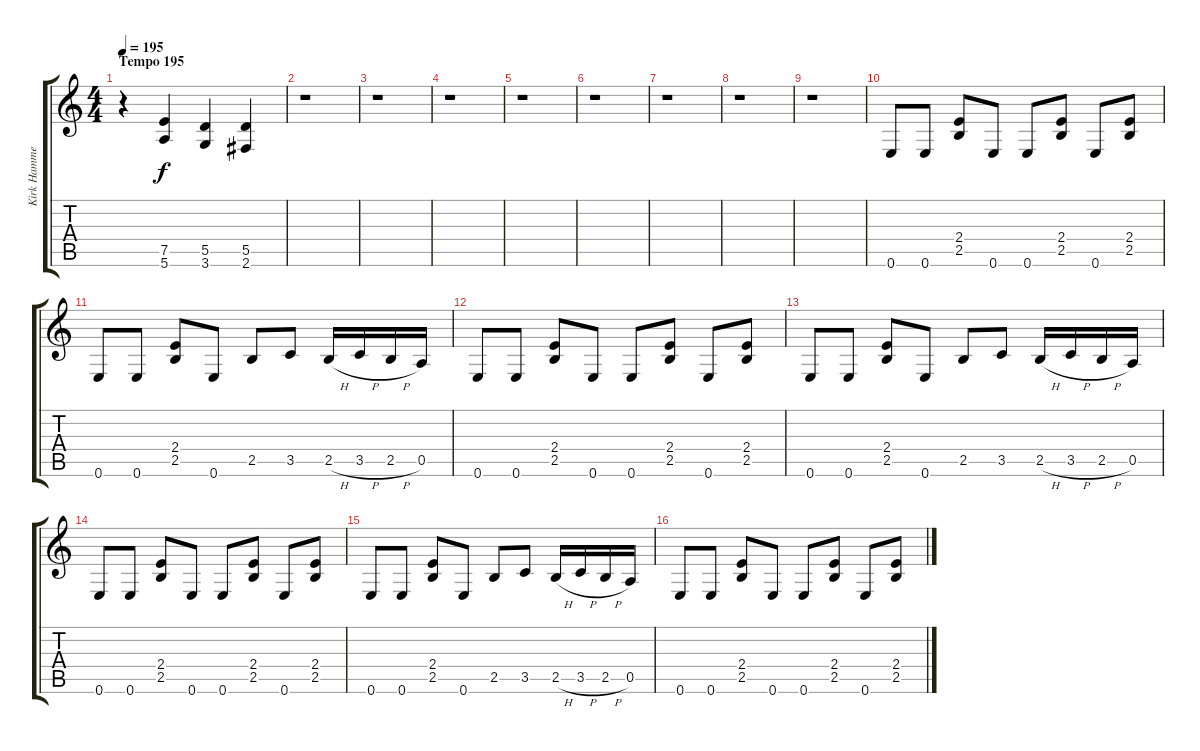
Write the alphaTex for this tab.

\track ("Kirk Hammet (Guitar)" "Kirk Hamme") {instrument distortionguitar}
\staff {score tabs}
\tuning (E4 B3 G3 D3 A2 E2) {hide}
\ts (4 4)
\section ("" "Tempo 195")
\tempo 195
\clef g2
\ks c
r.4{dy f} (7.5 5.6).4 (5.5 3.6).4 (5.5 2.6).4 |
r.1 |
r.1 |
r.1 |
r.1 |
r.1 |
r.1 |
r.1 |
r.1 |
0.6.8 0.6.8 (2.4 2.5).8 0.6.8 0.6.8 (2.4 2.5).8 0.6.8 (2.4 2.5).8 |
0.6.8 0.6.8 (2.4 2.5).8 0.6.8 2.5.8 3.5.8 2.5{h}.16 3.5{h}.16 2.5{h}.16 0.5.16 |
0.6.8 0.6.8 (2.4 2.5).8 0.6.8 0.6.8 (2.4 2.5).8 0.6.8 (2.4 2.5).8 |
0.6.8 0.6.8 (2.4 2.5).8 0.6.8 2.5.8 3.5.8 2.5{h}.16 3.5{h}.16 2.5{h}.16 0.5.16 |
0.6.8 0.6.8 (2.4 2.5).8 0.6.8 0.6.8 (2.4 2.5).8 0.6.8 (2.4 2.5).8 |
0.6.8 0.6.8 (2.4 2.5).8 0.6.8 2.5.8 3.5.8 2.5{h}.16 3.5{h}.16 2.5{h}.16 0.5.16 |
0.6.8 0.6.8 (2.4 2.5).8 0.6.8 0.6.8 (2.4 2.5).8 0.6.8 (2.4 2.5).8
